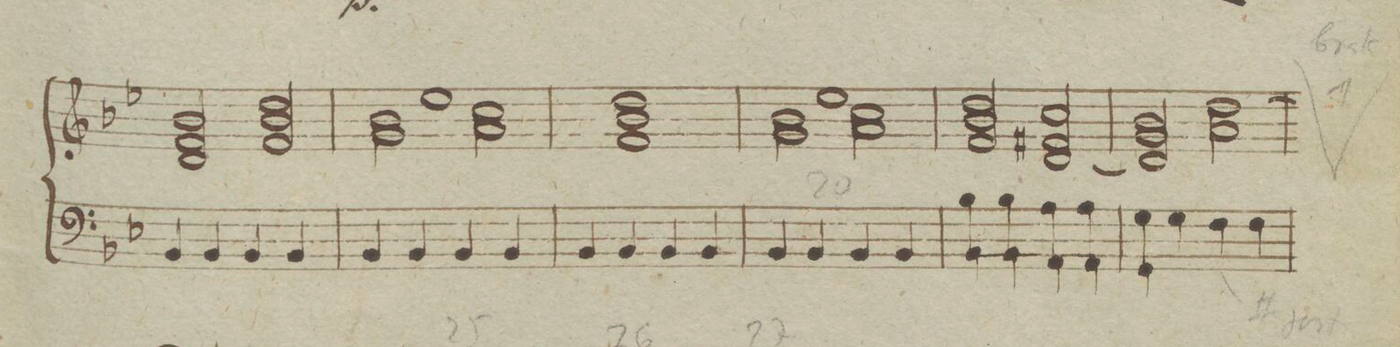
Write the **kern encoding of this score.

**kern
*I"Organo
*clefF4
*k[b-e-]
*met(c|)
*M2/2
4BB-/
4BB-/
4BB-/
4BB-/
=18
4BB-/
4BB-/
4BB-/
4BB-/
=19
4BB-/
4BB-/
4BB-/
4BB-/
=20
4BB-/
4BB-/
4BB-/
4BB-/
=21
4BB-\ 4B-
4BB-\ 4B-
4AA\ 4A
4AA\ 4A
=22
4GG\ 4G
4G\
4F\
4F\
=23
*-
